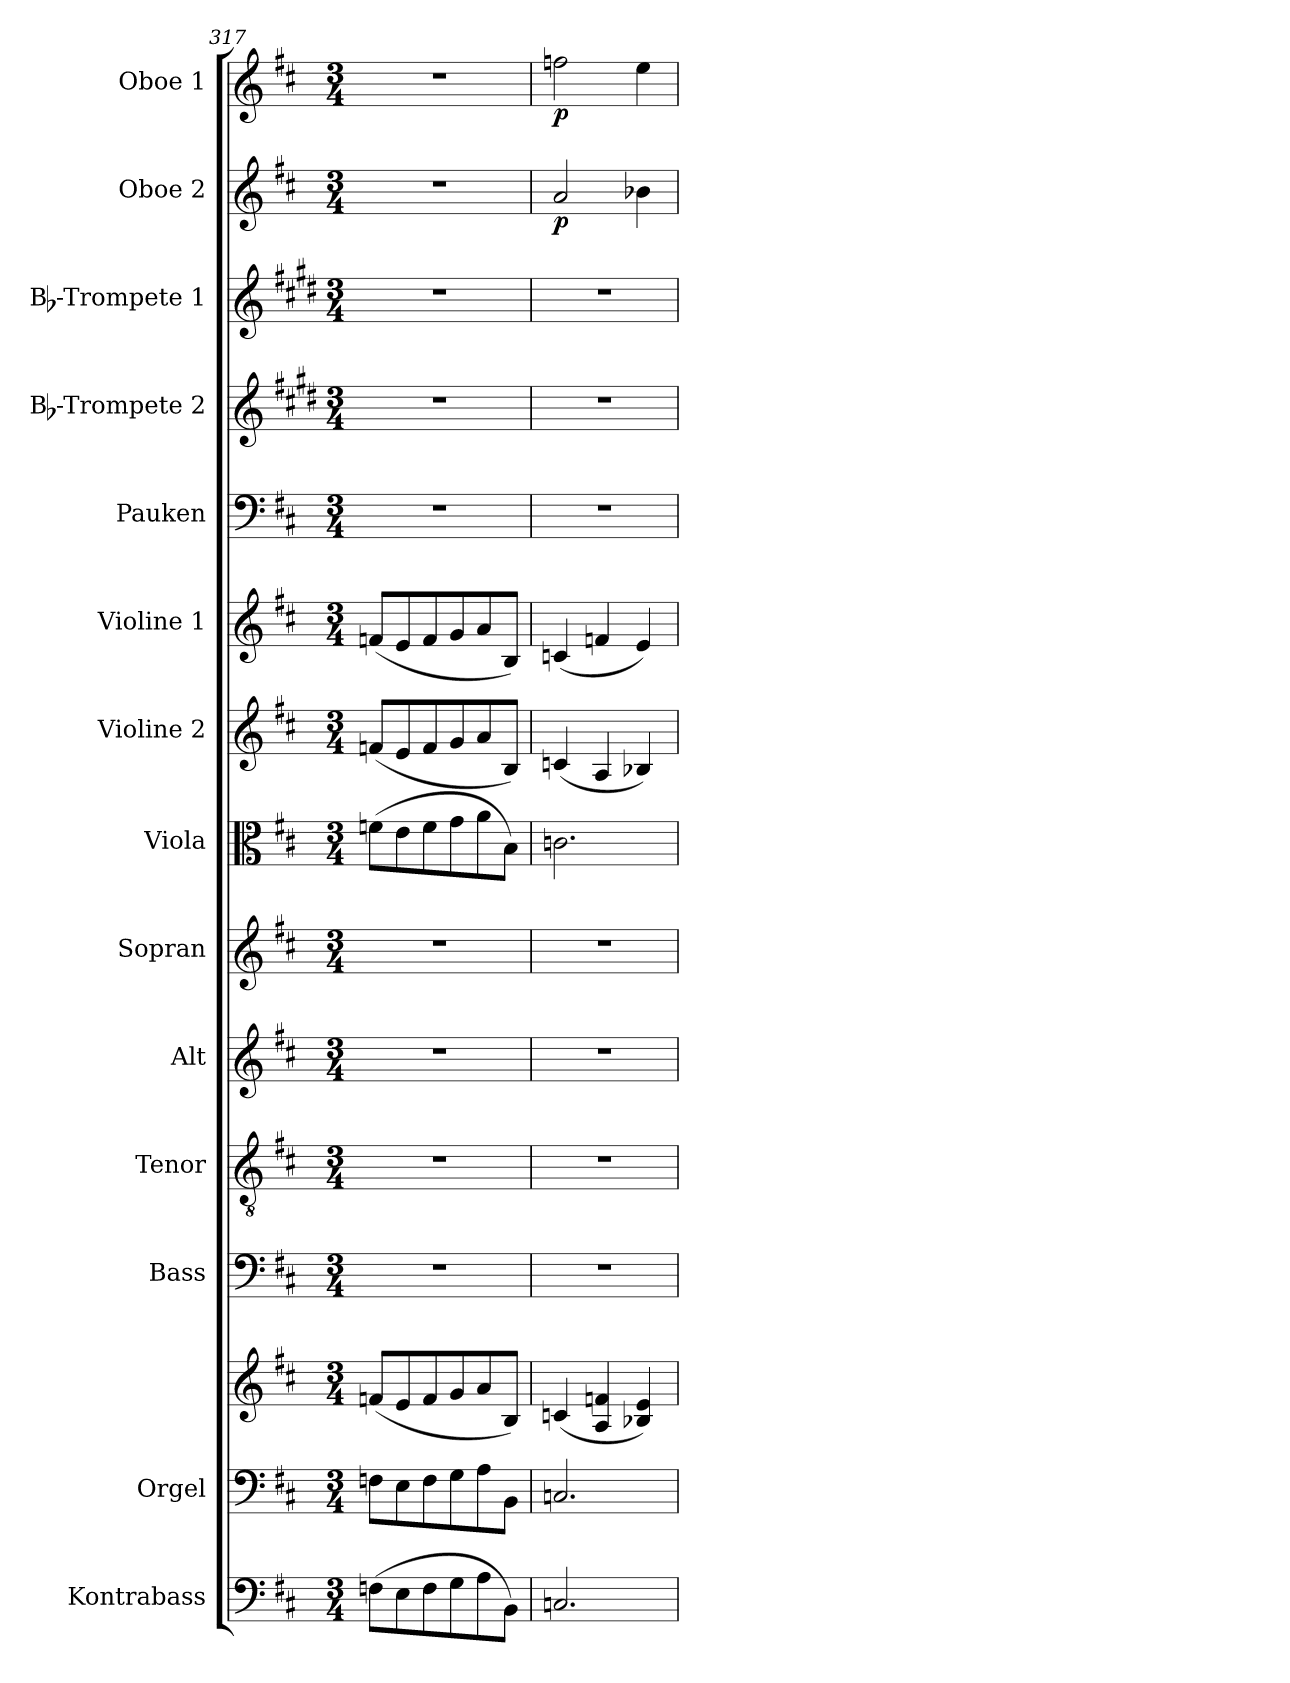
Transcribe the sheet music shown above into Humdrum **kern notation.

**kern	**kern	**kern	**kern	**kern	**kern	**kern	**kern	**kern	**kern	**kern	**kern	**kern	**kern	**dynam	**kern	**dynam
*part14	*part13	*part13	*part12	*part11	*part10	*part9	*part8	*part7	*part6	*part5	*part4	*part3	*part2	*part2	*part1	*part1
*staff15	*staff14	*staff13	*staff12	*staff11	*staff10	*staff9	*staff8	*staff7	*staff6	*staff5	*staff4	*staff3	*staff2	*staff2	*staff1	*staff1
*I"Kontrabass	*I"Orgel	*	*I"Bass	*I"Tenor	*I"Alt	*I"Sopran	*I"Viola	*I"Violine 2	*I"Violine 1	*I"Pauken	*I"Bb-Trompete 2	*I"Bb-Trompete 1	*I"Oboe 2	*	*I"Oboe 1	*
*I'Kb.	*I'Org.	*	*I'B.	*I'T.	*I'A.	*I'S.	*I'Vla.	*I'Vl. 2	*I'Vl. 1	*I'Pk.	*I'Bb Trp. 2	*I'Bb Trp. 1	*I'Ob. 2	*	*I'Ob. 1	*
*clefF4	*clefF4	*clefG2	*clefF4	*clefGv2	*clefG2	*clefG2	*clefC3	*clefG2	*clefG2	*clefF4	*clefG2	*clefG2	*clefG2	*	*clefG2	*
*ITrd7c12	*	*	*	*	*	*	*	*	*	*	*ITrd1c2	*ITrd1c2	*	*	*	*
*k[f#c#]	*k[f#c#]	*k[f#c#]	*k[f#c#]	*k[f#c#]	*k[f#c#]	*k[f#c#]	*k[f#c#]	*k[f#c#]	*k[f#c#]	*k[f#c#]	*k[f#c#]	*k[f#c#]	*k[f#c#]	*	*k[f#c#]	*
*D:	*D:	*D:	*D:	*D:	*D:	*D:	*D:	*D:	*D:	*D:	*D:	*D:	*D:	*	*D:	*
*M3/4	*M3/4	*M3/4	*M3/4	*M3/4	*M3/4	*M3/4	*M3/4	*M3/4	*M3/4	*M3/4	*M3/4	*M3/4	*M3/4	*	*M3/4	*
=317	=317	=317	=317	=317	=317	=317	=317	=317	=317	=317	=317	=317	=317	=317	=317	=317
(>8FFn\L	8Fn\L	(<8fn/L	2.r	2.r	2.r	2.r	(>8fn\L	(<8fn/L	(<8fn/L	2.r	2.r	2.r	2.r	.	2.r	.
8EE\	8E\	8e/	.	.	.	.	8e\	8e/	8e/	.	.	.	.	.	.	.
8FF\	8F\	8f/	.	.	.	.	8f\	8f/	8f/	.	.	.	.	.	.	.
8GG\	8G\	8g/	.	.	.	.	8g\	8g/	8g/	.	.	.	.	.	.	.
8AA\	8A\	8a/	.	.	.	.	8a\	8a/	8a/	.	.	.	.	.	.	.
8BBB\J)	8BB\J	8B/J)	.	.	.	.	8B\J)	8B/J)	8B/J)	.	.	.	.	.	.	.
=318	=318	=318	=318	=318	=318	=318	=318	=318	=318	=318	=318	=318	=318	=318	=318	=318
!	!	!	!	!	!	!	!	!	!	!	!	!	!	!LO:DY:b	!	!LO:DY:b
2.CCn/	2.Cn/	(<4cn/	2.r	2.r	2.r	2.r	2.cn\	(<4cn/	(<4cn/	2.r	2.r	2.r	2a/	p	2ffn\	p
.	.	4A/ 4fn/	.	.	.	.	.	4A/	4fn/	.	.	.	.	.	.	.
.	.	4B-X/ 4e/)	.	.	.	.	.	4B-X/)	4e/)	.	.	.	4b-X\	.	4ee\	.
=	=	=	=	=	=	=	=	=	=	=	=	=	=	=	=	=
*-	*-	*-	*-	*-	*-	*-	*-	*-	*-	*-	*-	*-	*-	*-	*-	*-
